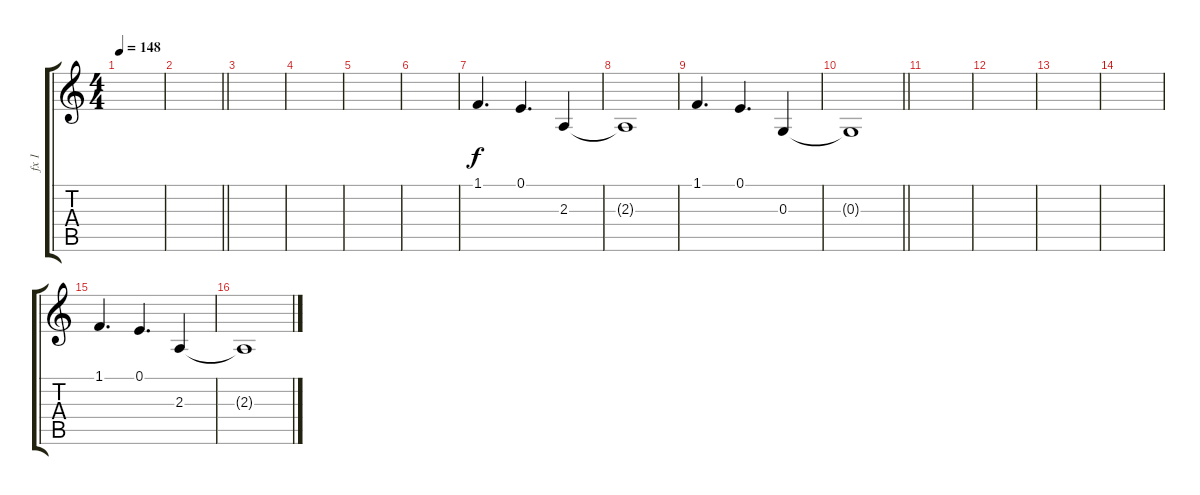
\track ("fx 1" "fx 1") {instrument lead2sawtooth}
\staff {score tabs}
\tuning (E4 B3 G3 D3 A2 E2) {hide}
\ts (4 4)
\tempo 148
\clef g2
\ks c
|
\barLineRight lightlight
|
\section ("" "")
|
|
|
|
1.1.4{d} 0.1.4{d} 2.3.4 |
2.3{t}.1 |
1.1.4{d} 0.1.4{d} 0.3.4 |
\barLineRight lightlight
0.3{t}.1 |
|
|
|
|
1.1.4{d} 0.1.4{d} 2.3.4 |
2.3{t}.1
